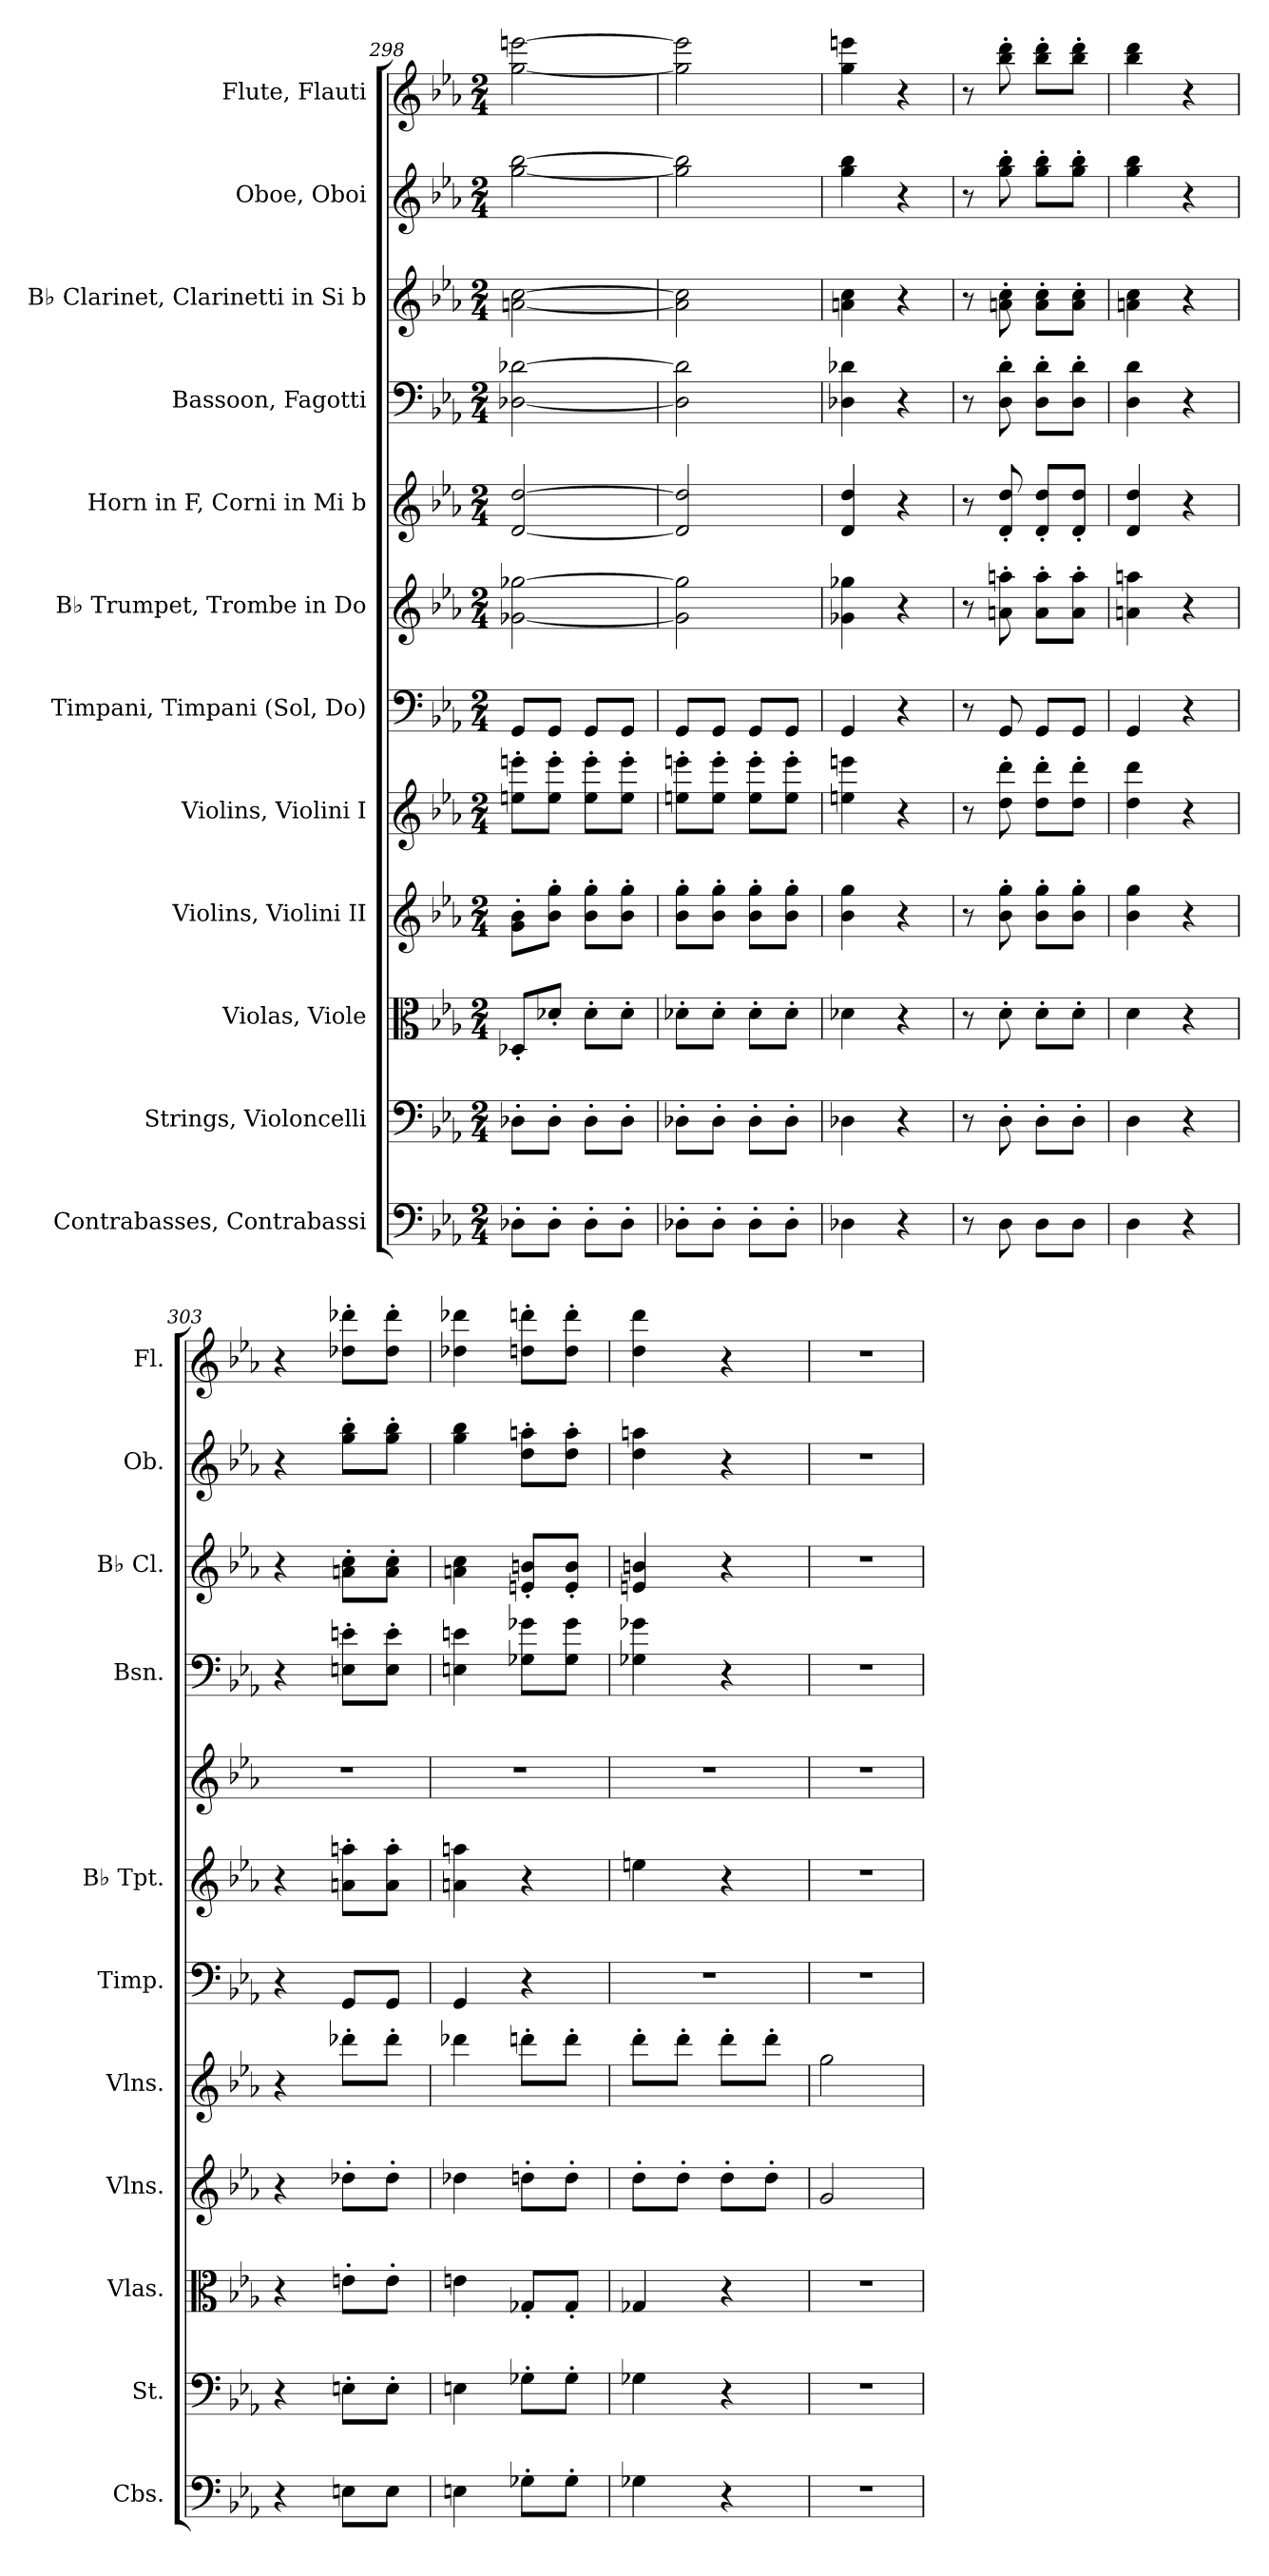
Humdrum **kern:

**kern	**kern	**kern	**kern	**kern	**kern	**kern	**kern	**kern	**kern	**kern	**kern
*part12	*part11	*part10	*part9	*part8	*part7	*part6	*part5	*part4	*part3	*part2	*part1
*staff12	*staff11	*staff10	*staff9	*staff8	*staff7	*staff6	*staff5	*staff4	*staff3	*staff2	*staff1
*I"Contrabasses, Contrabassi	*I"Strings, Violoncelli	*I"Violas, Viole	*I"Violins, Violini II	*I"Violins, Violini I	*I"Timpani, Timpani (Sol, Do)	*I"B♭ Trumpet, Trombe in Do	*I"Horn in F, Corni in Mi b	*I"Bassoon, Fagotti	*I"B♭ Clarinet, Clarinetti in Si b	*I"Oboe, Oboi	*I"Flute, Flauti
*I'Cbs.	*I'St.	*I'Vlas.	*I'Vlns.	*I'Vlns.	*I'Timp.	*I'B♭ Tpt.	*	*I'Bsn.	*I'B♭ Cl.	*I'Ob.	*I'Fl.
*clefF4	*clefF4	*clefC3	*clefG2	*clefG2	*clefF4	*clefG2	*clefG2	*clefF4	*clefG2	*clefG2	*clefG2
*ITrd7c12	*	*	*	*	*	*ITrd1c2	*ITrd4c7	*	*ITrd1c2	*	*
*k[b-e-a-]	*k[b-e-a-]	*k[b-e-a-]	*k[b-e-a-]	*k[b-e-a-]	*k[b-e-a-]	*k[b-e-a-d-g-]	*k[b-e-a-d-]	*k[b-e-a-]	*k[b-e-a-d-g-]	*k[b-e-a-]	*k[b-e-a-]
*M2/4	*M2/4	*M2/4	*M2/4	*M2/4	*M2/4	*M2/4	*M2/4	*M2/4	*M2/4	*M2/4	*M2/4
=298	=298	=298	=298	=298	=298	=298	=298	=298	=298	=298	=298
8DD-X'\L	8D-X'\L	8D-X'/L	8g\' 8b-\'L	8een\' 8eeen\'L	8GG/L	[2f-X\ [2ff-X\	[2G/ [2g/	[2D-X\ [2d-X\	[2gn\ [2b-\	[2gg\ [2bb-\	[2gg\ [2eeen\
8DD-'\J	8D-'\J	8d-X'/J	8b-\' 8gg\'J	8ee\' 8eee\'J	8GG/J	.	.	.	.	.	.
8DD-'\L	8D-'\L	8d-'\L	8b-\' 8gg\'L	8ee\' 8eee\'L	8GG/L	.	.	.	.	.	.
8DD-'\J	8D-'\J	8d-'\J	8b-\' 8gg\'J	8ee\' 8eee\'J	8GG/J	.	.	.	.	.	.
=299	=299	=299	=299	=299	=299	=299	=299	=299	=299	=299	=299
8DD-X'\L	8D-X'\L	8d-X'\L	8b-\' 8gg\'L	8een\' 8eeen\'L	8GG/L	2f-\] 2ff-\]	2G/] 2g/]	2D-\] 2d-\]	2g\] 2b-\]	2gg\] 2bb-\]	2gg\] 2eee\]
8DD-'\J	8D-'\J	8d-'\J	8b-\' 8gg\'J	8ee\' 8eee\'J	8GG/J	.	.	.	.	.	.
8DD-'\L	8D-'\L	8d-'\L	8b-\' 8gg\'L	8ee\' 8eee\'L	8GG/L	.	.	.	.	.	.
8DD-'\J	8D-'\J	8d-'\J	8b-\' 8gg\'J	8ee\' 8eee\'J	8GG/J	.	.	.	.	.	.
=300	=300	=300	=300	=300	=300	=300	=300	=300	=300	=300	=300
4DD-X\	4D-X\	4d-X\	4b-\ 4gg\	4een\ 4eeen\	4GG/	4f-X\ 4ff-X\	4G/ 4g/	4D-X\ 4d-X\	4gn\ 4b-\	4gg\ 4bb-\	4gg\ 4eeen\
4r	4r	4r	4r	4r	4r	4r	4r	4r	4r	4r	4r
=301	=301	=301	=301	=301	=301	=301	=301	=301	=301	=301	=301
8r	8r	8r	8r	8r	8r	8r	8r	8r	8r	8r	8r
8DD\	8D'\	8d'\	8b-\' 8gg\'	8dd\' 8ddd\'	8GG/	8gn\' 8ggn\'	8G/' 8g/'	8D\' 8d\'	8gn\' 8b-\'	8gg\' 8bb-\'	8bb-\' 8ddd\'
8DD\L	8D'\L	8d'\L	8b-\' 8gg\'L	8dd\' 8ddd\'L	8GG/L	8g\' 8gg\'L	8G/' 8g/'L	8D\' 8d\'L	8g\' 8b-\'L	8gg\' 8bb-\'L	8bb-\' 8ddd\'L
8DD\J	8D'\J	8d'\J	8b-\' 8gg\'J	8dd\' 8ddd\'J	8GG/J	8g\' 8gg\'J	8G/' 8g/'J	8D\' 8d\'J	8g\' 8b-\'J	8gg\' 8bb-\'J	8bb-\' 8ddd\'J
!!LO:PB:g=z
=302	=302	=302	=302	=302	=302	=302	=302	=302	=302	=302	=302
4DD\	4D\	4d\	4b-\ 4gg\	4dd\ 4ddd\	4GG/	4gn\ 4ggn\	4G/ 4g/	4D\ 4d\	4gn\ 4b-\	4gg\ 4bb-\	4bb-\ 4ddd\
4r	4r	4r	4r	4r	4r	4r	4r	4r	4r	4r	4r
=303	=303	=303	=303	=303	=303	=303	=303	=303	=303	=303	=303
4r	4r	4r	4r	4r	4r	4r	2r	4r	4r	4r	4r
8EEn\L	8En'\L	8en'\L	8dd-X'\L	8ddd-X'\L	8GG/L	8gn\' 8ggn\'L	.	8En\' 8en\'L	8gn\' 8b-\'L	8gg\' 8bb-\'L	8dd-X\' 8ddd-X\'L
8EE\J	8E'\J	8e'\J	8dd-'\J	8ddd-'\J	8GG/J	8g\' 8gg\'J	.	8E\' 8e\'J	8g\' 8b-\'J	8gg\' 8bb-\'J	8dd-\' 8ddd-\'J
=304	=304	=304	=304	=304	=304	=304	=304	=304	=304	=304	=304
4EEn\	4En\	4en\	4dd-X\	4ddd-X\	4GG/	4gn\ 4ggn\	2r	4En\ 4en\	4gn\ 4b-\	4gg\ 4bb-\	4dd-X\ 4ddd-X\
8GG-X'\L	8G-X'\L	8G-X'/L	8ddn'\L	8dddn'\L	4r	4r	.	8G-X\ 8g-X\L	8dn/' 8an/'L	8dd\' 8aan\'L	8ddn\' 8dddn\'L
8GG-'\J	8G-'\J	8G-'/J	8dd'\J	8ddd'\J	.	.	.	8G-\ 8g-\J	8d/' 8a/'J	8dd\' 8aa\'J	8dd\' 8ddd\'J
=305	=305	=305	=305	=305	=305	=305	=305	=305	=305	=305	=305
4GG-X\	4G-X\	4G-X/	8dd'\L	8ddd'\L	2r	4ddn\	2r	4G-X\ 4g-X\	4dn/ 4an/	4dd\ 4aan\	4dd\ 4ddd\
.	.	.	8dd'\J	8ddd'\J	.	.	.	.	.	.	.
4r	4r	4r	8dd'\L	8ddd'\L	.	4r	.	4r	4r	4r	4r
.	.	.	8dd'\J	8ddd'\J	.	.	.	.	.	.	.
=306	=306	=306	=306	=306	=306	=306	=306	=306	=306	=306	=306
2r	2r	2r	2g/	2gg\	2r	2r	2r	2r	2r	2r	2r
=	=	=	=	=	=	=	=	=	=	=	=
*-	*-	*-	*-	*-	*-	*-	*-	*-	*-	*-	*-
